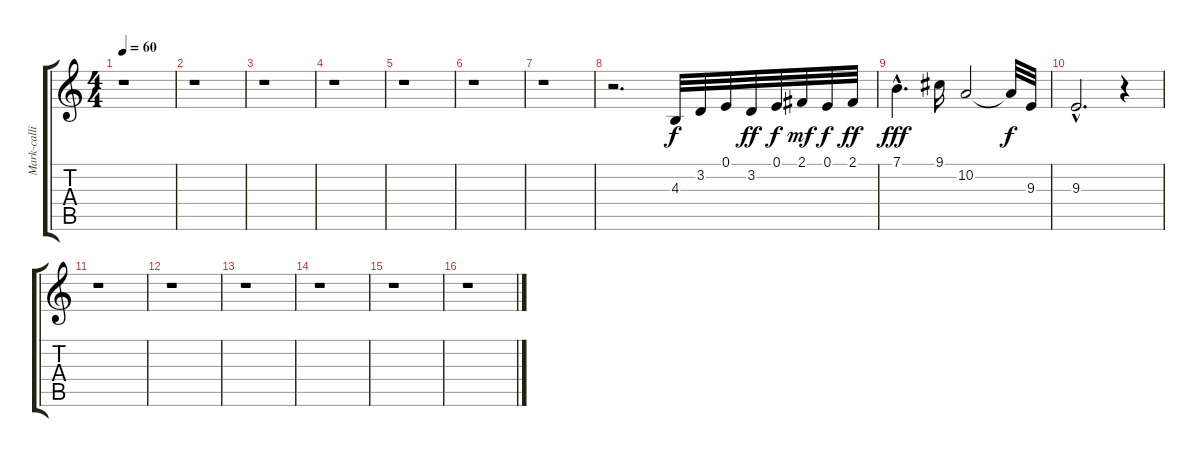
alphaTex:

\track ("Mark-calliope" "Mark-calli") {instrument lead3calliope}
\staff {score tabs}
\tuning (E4 B3 G3 D3 A2 E2) {hide}
\ts (4 4)
\tempo 60
\clef g2
\ks c
r.1{dy f instrument lead3calliope} |
r.1 |
r.1 |
r.1 |
r.1 |
r.1 |
r.1 |
r.2{d} 4.3.32{balance 11} 3.2.32 0.1.32 3.2.32{dy ff} 0.1.32{dy f} 2.1.32{dy mf} 0.1.32{dy f} 2.1.32{dy ff} |
7.1{hac}.4{d dy fff} 9.1.16 10.2.2 10.2{t}.32{dy f} 9.3.32 |
9.3{hac}.2{d} r.4 |
r.1 |
r.1 |
r.1 |
r.1 |
r.1 |
r.1
